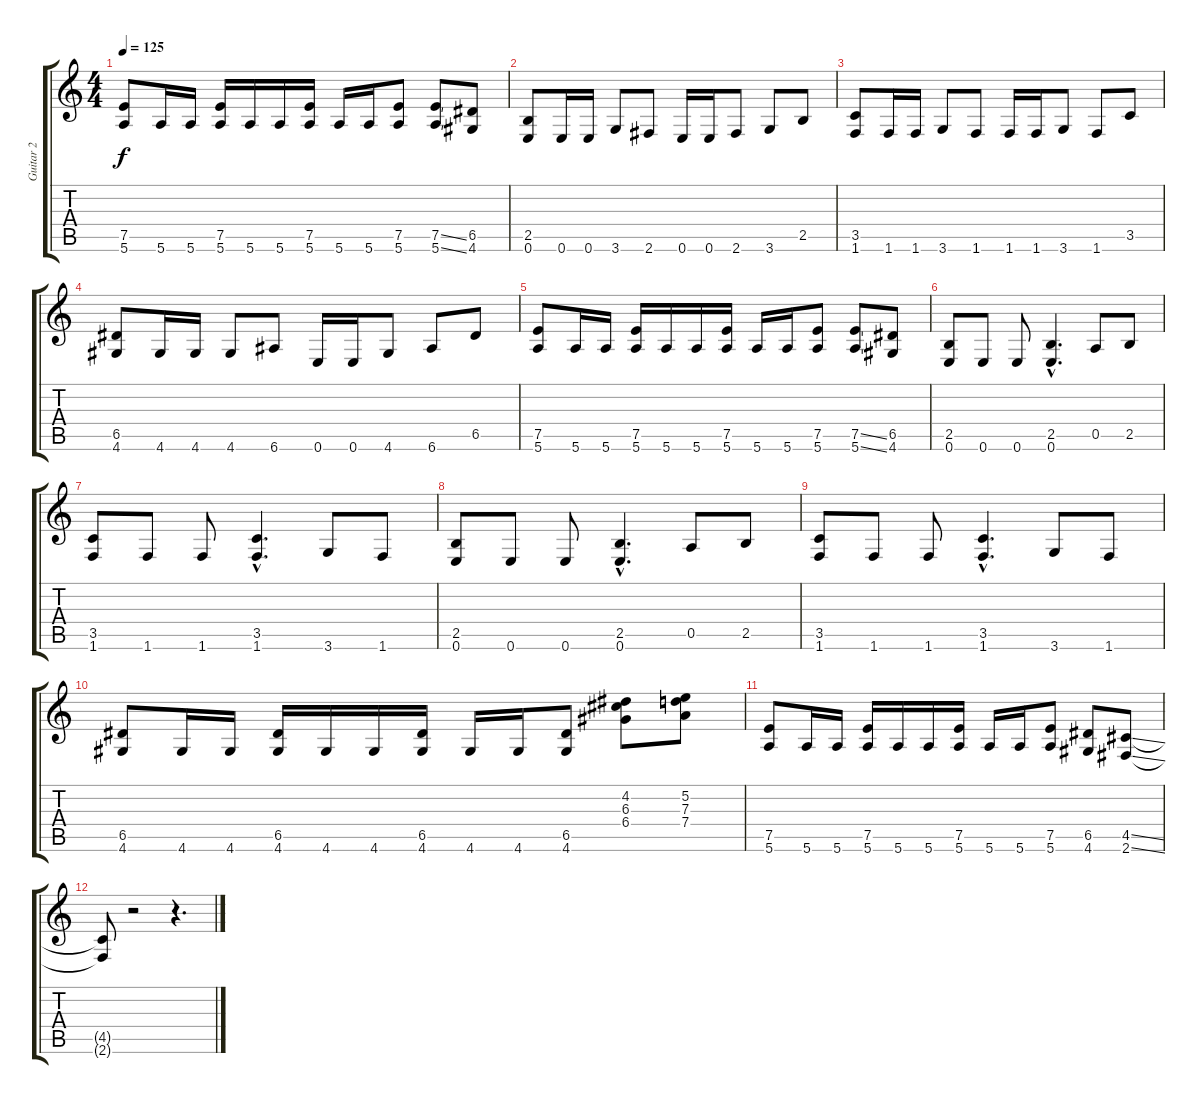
\track ("Guitar 2" "Guitar 2") {instrument overdrivenguitar}
\staff {score tabs}
\tuning (E4 B3 G3 D3 A2 E2) {hide}
\ts (4 4)
\tempo 125
\clef g2
\ks c
(7.5 5.6).8{dy f} 5.6.16 5.6.16 (7.5 5.6).16 5.6.16 5.6.16 (7.5 5.6).16 5.6.16 5.6.16 (7.5 5.6).8 (7.5{ss} 5.6{ss}).8 (6.5 4.6).8 |
(2.5 0.6).8 0.6.16 0.6.16 3.6.8 2.6.8 0.6.16 0.6.16 2.6.8 3.6.8 2.5.8 |
(3.5 1.6).8 1.6.16 1.6.16 3.6.8 1.6.8 1.6.16 1.6.16 3.6.8 1.6.8 3.5.8 |
(6.5 4.6).8 4.6.16 4.6.16 4.6.8 6.6.8 0.6.16 0.6.16 4.6.8 6.6.8 6.5.8 |
(7.5 5.6).8 5.6.16 5.6.16 (7.5 5.6).16 5.6.16 5.6.16 (7.5 5.6).16 5.6.16 5.6.16 (7.5 5.6).8 (7.5{ss} 5.6{ss}).8 (6.5 4.6).8 |
(2.5 0.6).8 0.6.8 0.6.8 (2.5{hac} 0.6{hac}).4{d} 0.5.8 2.5.8 |
(3.5 1.6).8 1.6.8 1.6.8 (3.5{hac} 1.6{hac}).4{d} 3.6.8 1.6.8 |
(2.5 0.6).8 0.6.8 0.6.8 (2.5{hac} 0.6{hac}).4{d} 0.5.8 2.5.8 |
(3.5 1.6).8 1.6.8 1.6.8 (3.5{hac} 1.6{hac}).4{d} 3.6.8 1.6.8 |
(6.5 4.6).8 4.6.16 4.6.16 (6.5 4.6).16 4.6.16 4.6.16 (6.5 4.6).16 4.6.16 4.6.16 (6.5 4.6).8 (4.2 6.3 6.4).8 (5.2 7.3 7.4).8 |
(7.5 5.6).8 5.6.16 5.6.16 (7.5 5.6).16 5.6.16 5.6.16 (7.5 5.6).16 5.6.16 5.6.16 (7.5 5.6).8 (6.5 4.6).8 (4.5{ss} 2.6{ss}).8 |
(4.5{t} 2.6{t}).8 r.2 r.4{d}
